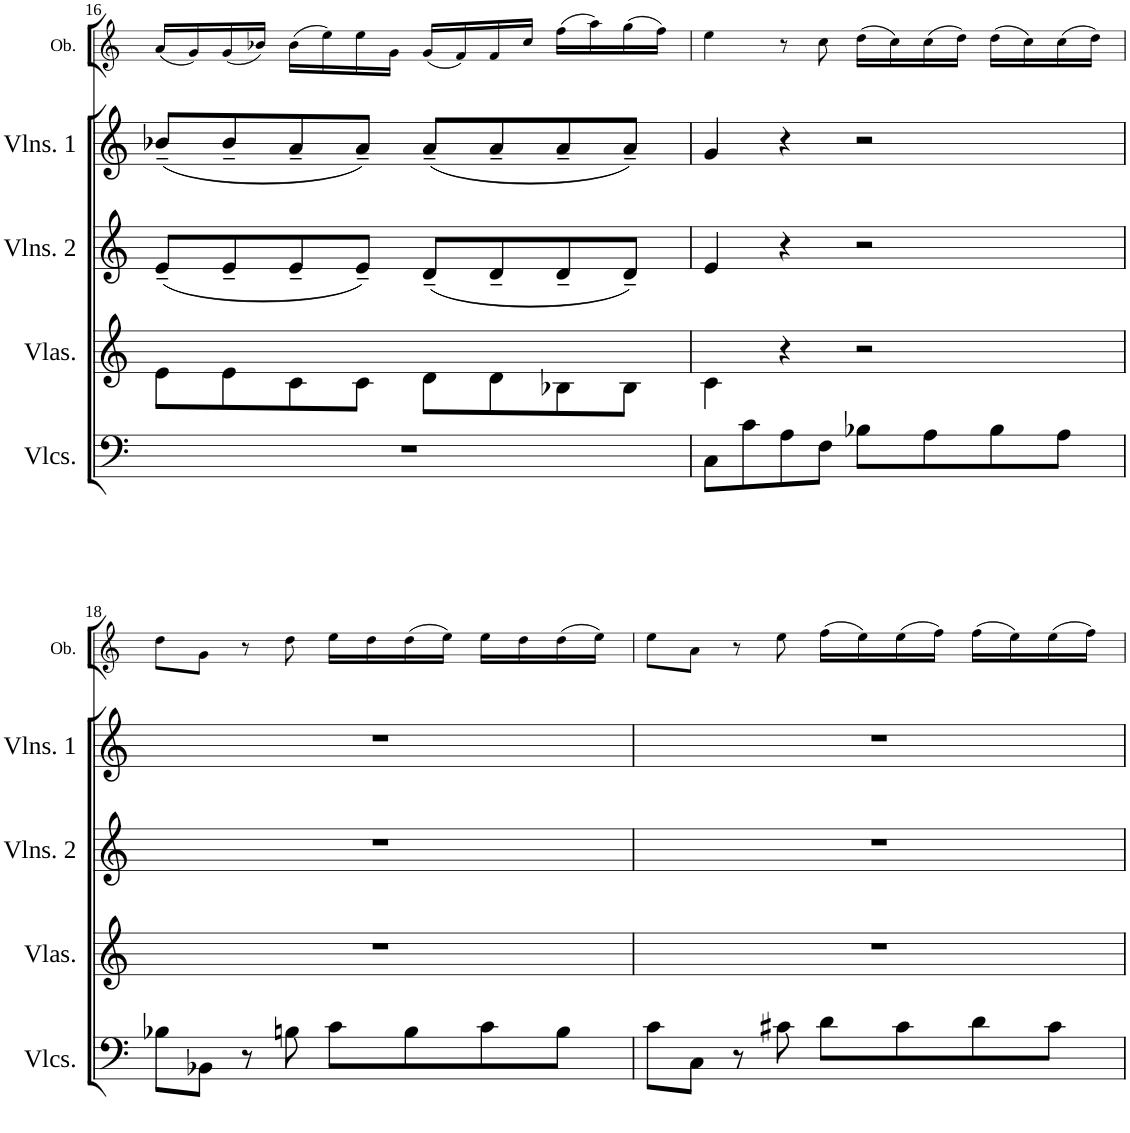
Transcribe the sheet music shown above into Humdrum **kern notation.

**kern	**kern	**kern	**kern	**kern
*part5	*part4	*part3	*part2	*part1
*staff5	*staff4	*staff3	*staff2	*staff1
*I"Violoncellos	*I"Violas	*I"Violins 2	*I"Violins 1	*I"Oboe
*I'Vlcs.	*I'Vlas.	*I'Vlns. 2	*I'Vlns. 1	*I'Ob.
!!LO:PB:g=z
*clefF4	*clefG2	*clefG2	*clefG2	*clefG2
*k[]	*k[]	*k[]	*k[]	*k[]
*M4/4	*M4/4	*M4/4	*M4/4	*M4/4
*met(c)	*met(c)	*met(c)	*met(c)	*met(c)
=16	=16	=16	=16	=16
1r	8e\L	(8e~/L	(8b-X~/L	(16a/LL
.	.	.	.	16g/)
.	8e\	8e~/	8b-~/	(16g/
.	.	.	.	16b-X/JJ)
.	8c\	8e~/	8a~/	(16b-\LL
.	.	.	.	16ee\)
.	8c\J	8e~/J)	8a~/J)	16ee\
.	.	.	.	16g\JJ
.	8d\L	(8d~/L	(8a~/L	(16g/LL
.	.	.	.	16f/)
.	8d\	8d~/	8a~/	16f/
.	.	.	.	16cc/JJ
.	8B-X\	8d~/	8a~/	(16ff\LL
.	.	.	.	16aa\)
.	8B-\J	8d~/J)	8a~/J)	(16gg\
.	.	.	.	16ff\JJ)
=17	=17	=17	=17	=17
8C\L	4c\	4e/	4g/	4ee\
8c\	.	.	.	.
8A\	4r	4r	4r	8r
8F\J	.	.	.	8cc\
8B-X\L	2r	2r	2r	(16dd\LL
.	.	.	.	16cc\)
8A\	.	.	.	(16cc\
.	.	.	.	16dd\JJ)
8B-\	.	.	.	(16dd\LL
.	.	.	.	16cc\)
8A\J	.	.	.	(16cc\
.	.	.	.	16dd\JJ)
!!LO:LB:g=z
=18	=18	=18	=18	=18
8B-X\L	1r	1r	1r	8dd\L
8BB-X\J	.	.	.	8g\J
8r	.	.	.	8r
8Bn\	.	.	.	8dd\
8c\L	.	.	.	16ee\LL
.	.	.	.	16dd\
8B\	.	.	.	(16dd\
.	.	.	.	16ee\JJ)
8c\	.	.	.	16ee\LL
.	.	.	.	16dd\
8B\J	.	.	.	(16dd\
.	.	.	.	16ee\JJ)
=19	=19	=19	=19	=19
8c\L	1r	1r	1r	8ee\L
8C\J	.	.	.	8a\J
8r	.	.	.	8r
8c#X\	.	.	.	8ee\
8d\L	.	.	.	(16ff\LL
.	.	.	.	16ee\)
8c#\	.	.	.	(16ee\
.	.	.	.	16ff\JJ)
8d\	.	.	.	(16ff\LL
.	.	.	.	16ee\)
8c#\J	.	.	.	(16ee\
.	.	.	.	16ff\JJ)
=	=	=	=	=
*-	*-	*-	*-	*-
